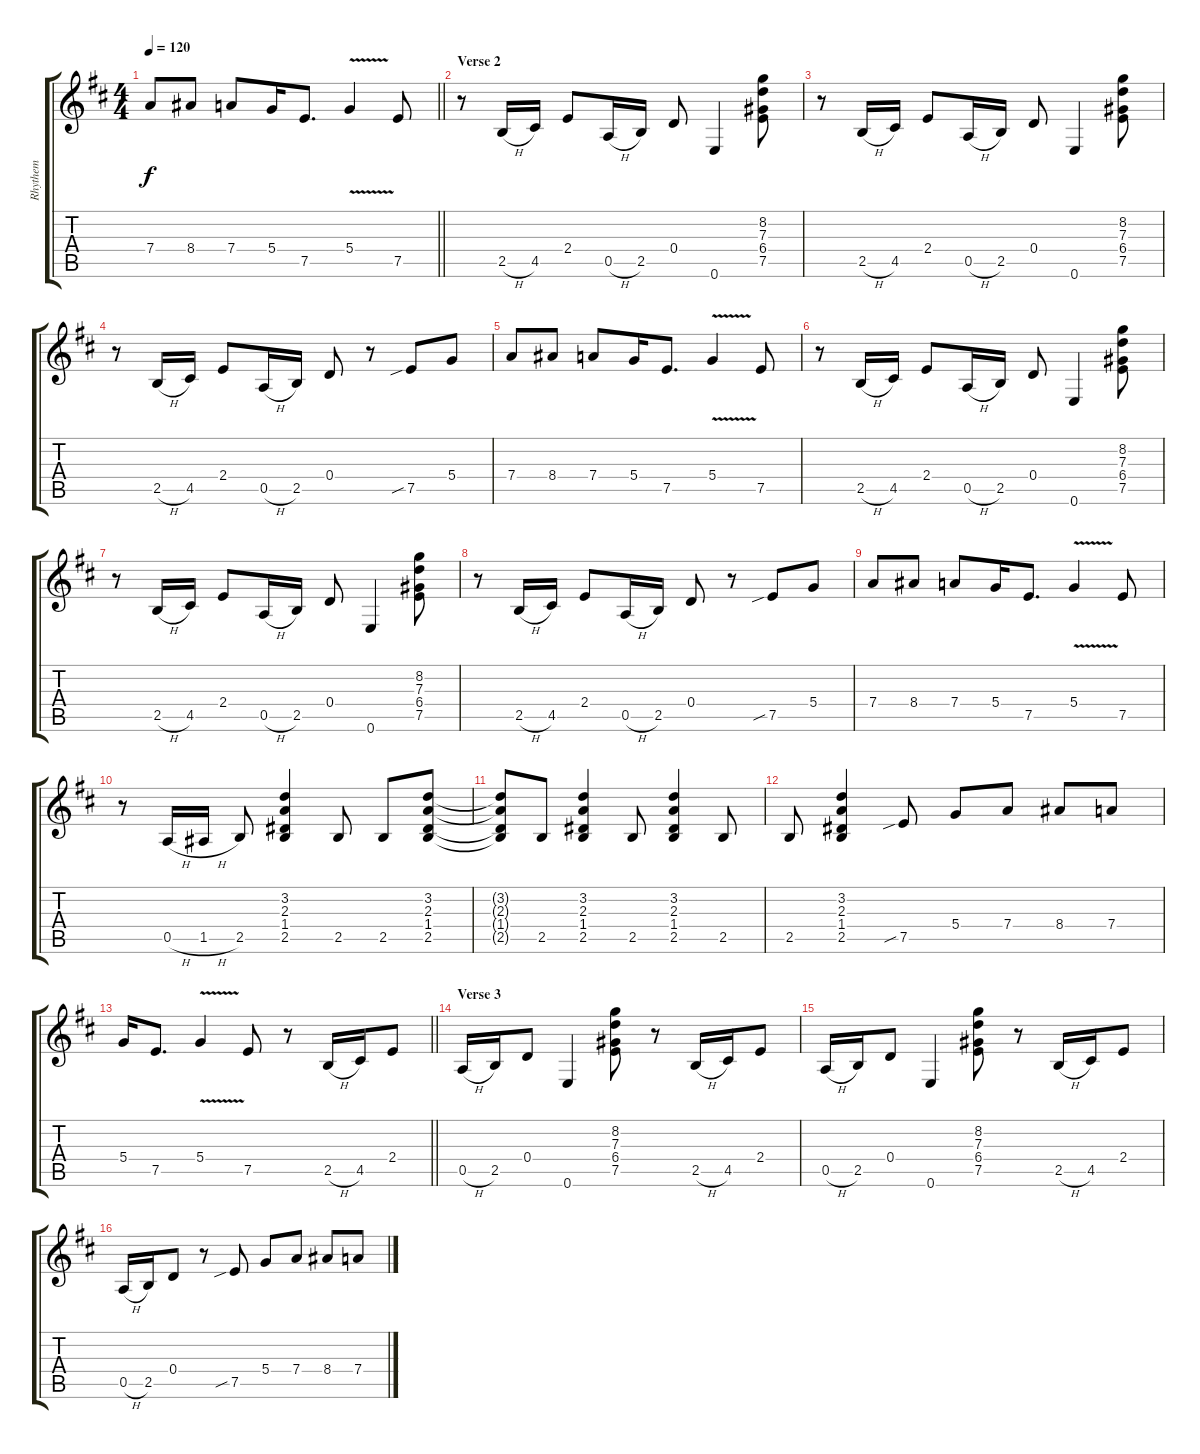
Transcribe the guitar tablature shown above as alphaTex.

\track ("Rhythem " "Rhythem ") {instrument overdrivenguitar}
\staff {score tabs}
\tuning (E4 B3 G3 D3 A2 E2) {hide}
\ts (4 4)
\tempo 120
\clef g2
\barLineRight lightlight
\ks d
7.4.8{dy f} 8.4.8 7.4.8 5.4.16 7.5.8{d} 5.4{v}.4 7.5.8 |
\section ("" "Verse 2")
r.8 2.5{h}.16 4.5.16 2.4.8 0.5{h}.16 2.5.16 0.4.8 0.6.4 (8.2 7.3 6.4 7.5).8 |
r.8 2.5{h}.16 4.5.16 2.4.8 0.5{h}.16 2.5.16 0.4.8 0.6.4 (8.2 7.3 6.4 7.5).8 |
r.8 2.5{h}.16 4.5.16 2.4.8 0.5{h}.16 2.5.16 0.4.8 r.8 7.5{sib}.8 5.4.8 |
7.4.8 8.4.8 7.4.8 5.4.16 7.5.8{d} 5.4{v}.4 7.5.8 |
r.8 2.5{h}.16 4.5.16 2.4.8 0.5{h}.16 2.5.16 0.4.8 0.6.4 (8.2 7.3 6.4 7.5).8 |
r.8 2.5{h}.16 4.5.16 2.4.8 0.5{h}.16 2.5.16 0.4.8 0.6.4 (8.2 7.3 6.4 7.5).8 |
r.8 2.5{h}.16 4.5.16 2.4.8 0.5{h}.16 2.5.16 0.4.8 r.8 7.5{sib}.8 5.4.8 |
7.4.8 8.4.8 7.4.8 5.4.16 7.5.8{d} 5.4{v}.4 7.5.8 |
r.8 0.5{h}.16 1.5{h}.16 2.5.8 (3.2 2.3 1.4 2.5).4 2.5.8 2.5.8 (3.2 2.3 1.4 2.5).8 |
(3.2{t} 2.3{t} 1.4{t} 2.5{t}).8 2.5.8 (3.2 2.3 1.4 2.5).4 2.5.8 (3.2 2.3 1.4 2.5).4 2.5.8 |
2.5.8 (3.2 2.3 1.4 2.5).4 7.5{sib}.8 5.4.8 7.4.8 8.4.8 7.4.8 |
\barLineRight lightlight
5.4.16 7.5.8{d} 5.4{v}.4 7.5.8 r.8 2.5{h}.16 4.5.16 2.4.8 |
\section ("" "Verse 3")
0.5{h}.16 2.5.16 0.4.8 0.6.4 (8.2 7.3 6.4 7.5).8 r.8 2.5{h}.16 4.5.16 2.4.8 |
0.5{h}.16 2.5.16 0.4.8 0.6.4 (8.2 7.3 6.4 7.5).8 r.8 2.5{h}.16 4.5.16 2.4.8 |
0.5{h}.16 2.5.16 0.4.8 r.8 7.5{sib}.8 5.4.8 7.4.8 8.4.8 7.4.8
